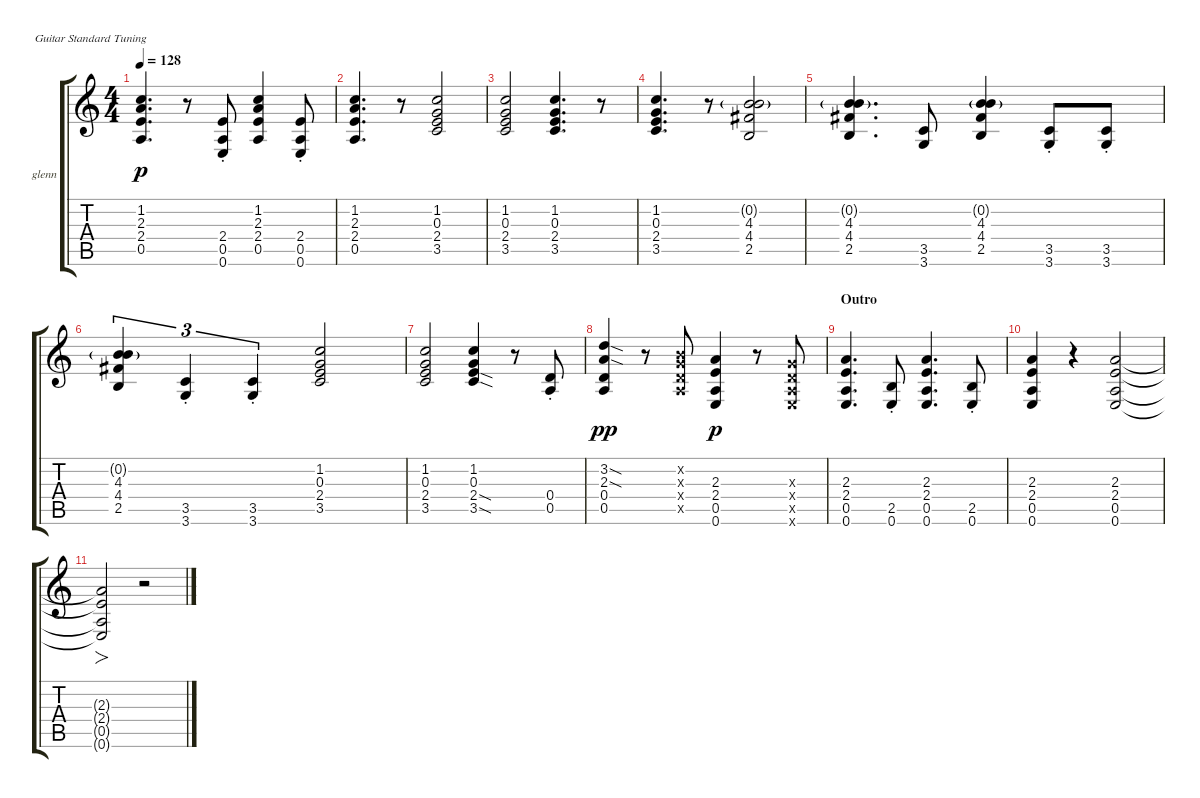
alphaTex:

\bracketExtendMode groupsimilarinstruments
\firstSystemTrackNameOrientation horizontal
\otherSystemsTrackNameOrientation horizontal
\track ("lead / rythm - glenn" "glenn") {instrument electricguitarclean}
\staff {score tabs}
\tuning (E4 B3 G3 D3 A2 E2)
\ts (4 4)
\tempo 128
\clef g2
\ks c
(0.5 2.4 2.3 1.2).4{d dy p} r.8 (0.5{st} 2.4{st} 0.6{st}).8 (0.5 2.4 2.3 1.2).4 (0.5{st} 2.4{st} 0.6{st}).8 |
(0.5 2.4 2.3 1.2).4{d} r.8 (1.2 0.3 2.4 3.5).2 |
(1.2 0.3 2.4 3.5).2 (1.2 0.3 2.4 3.5).4{d} r.8 |
(1.2 0.3 2.4 3.5).4{d} r.8 (4.3 4.4 2.5 0.2{g}).2 |
(4.3 4.4 2.5 0.2{g}).4{d} (3.5 3.6).8 (4.3 4.4 2.5 0.2{g}).4 (3.5{st} 3.6).8 (3.5{st} 3.6).8 |
(4.3 4.4 2.5 0.2{g}).4{tu (3 2)} (3.5{st} 3.6{st}).4{tu (3 2)} (3.6{st} 3.5{st}).4{tu (3 2)} (1.2 0.3 2.4 3.5).2 |
(1.2 0.3 2.4 3.5).2 (1.2 0.3 2.4{sod} 3.5{sod}).4 r.8 (0.4{st} 0.5).8 |
(3.2{sod} 2.3{sod} 0.4 0.5).4{dy pp} r.8 (0.5{x} 0.4{x} 0.3{x} 0.2{x}).8 (0.6 0.5 2.4 2.3).4{dy p} r.8 (0.3{x} 0.4{x} 0.5{x} 0.6{x}).8 |
\section ("" "Outro")
(0.6 0.5 2.4 2.3).4{d} (0.6{st} 2.5{st}).8 (0.6 0.5 2.4 2.3).4{d} (0.6{st} 2.5{st}).8 |
(0.6 0.5 2.4 2.3).4 r.4 (0.5 2.4 2.3 0.6).2 |
(2.3{t} 0.5{t} 2.4{t} 0.6{t}).2{fo} r.2
